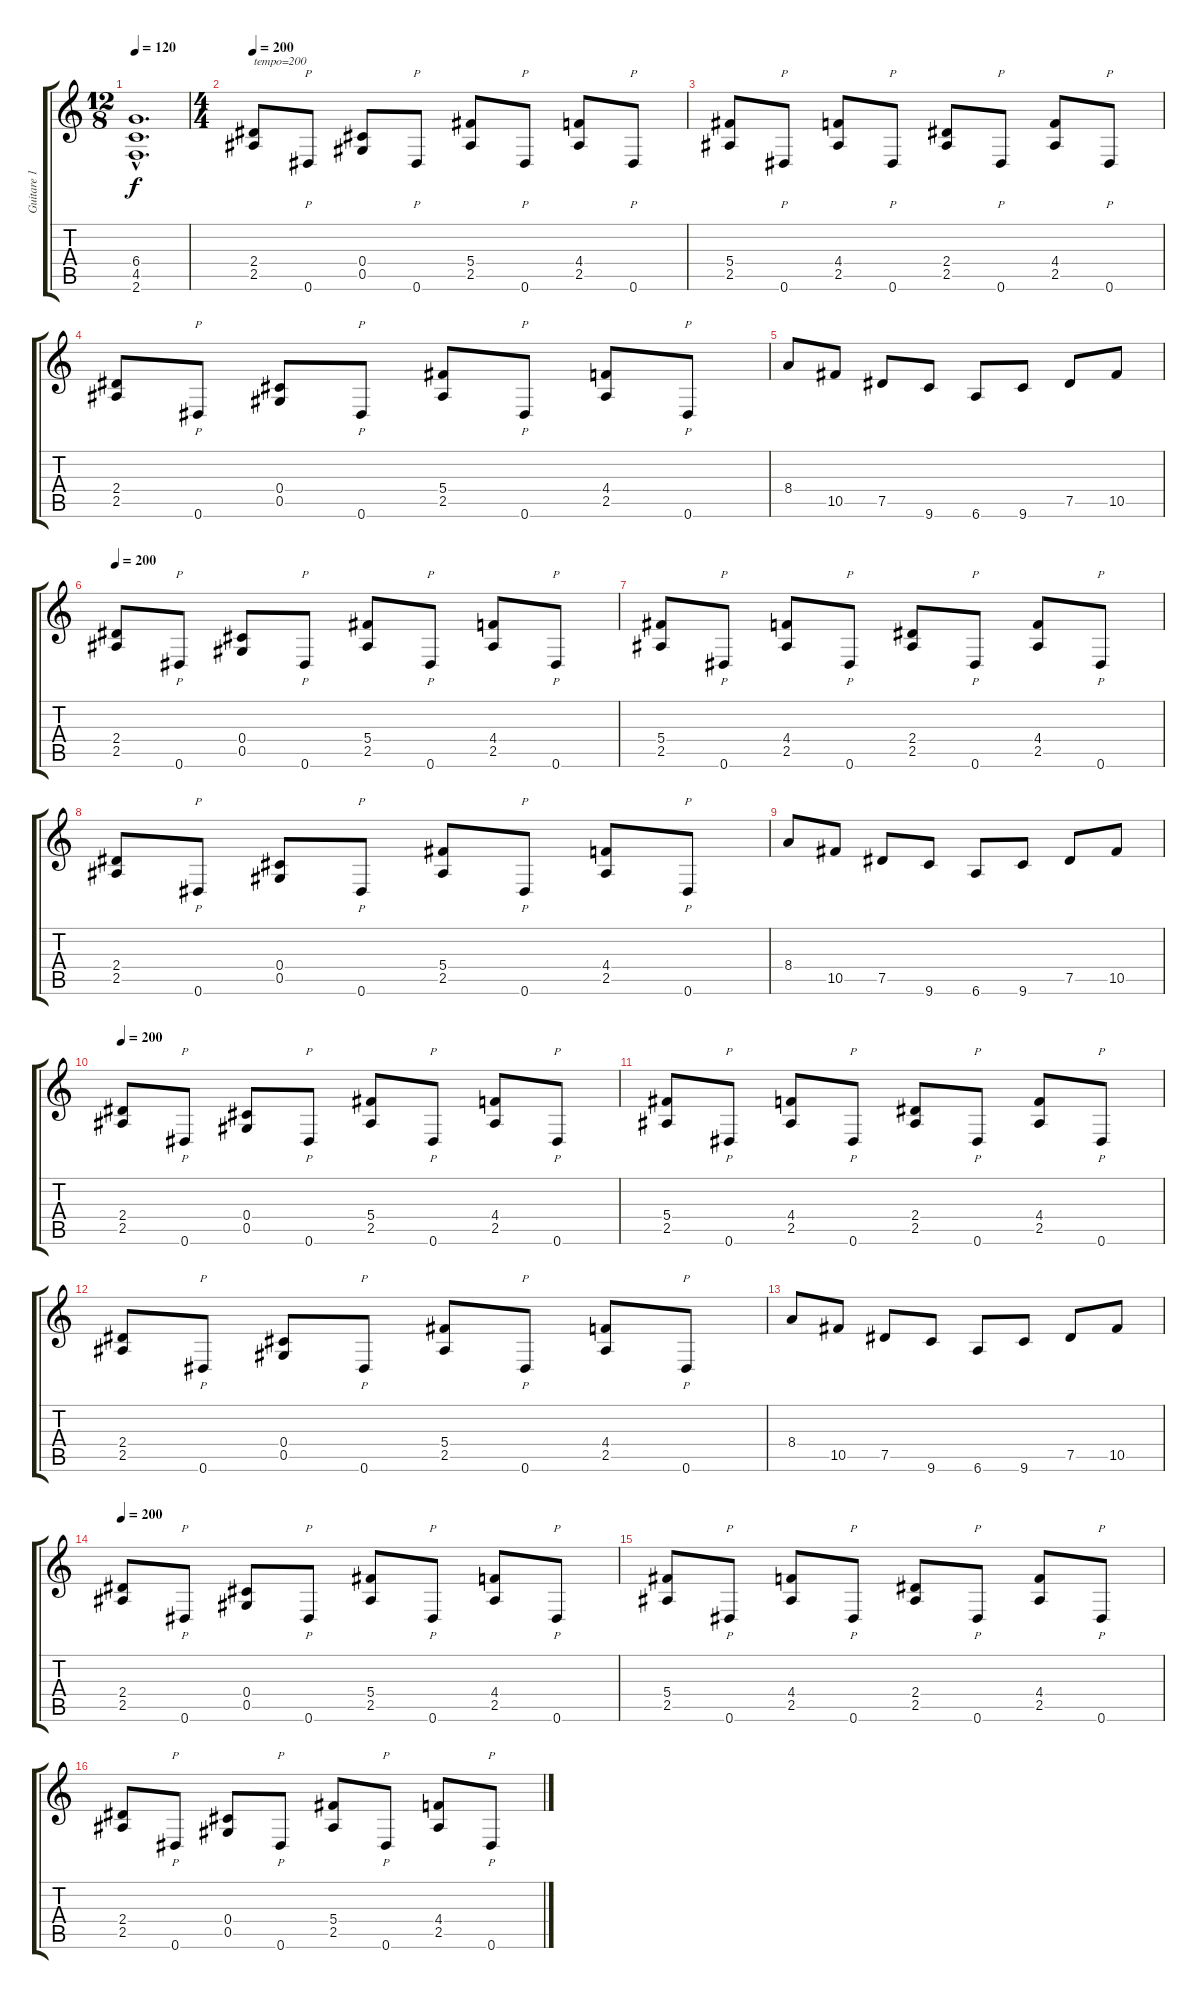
\track ("Guitare 1" "Guitare 1") {instrument distortionguitar}
\staff {score tabs}
\tuning (Eb4 Bb3 Gb3 Db3 Ab2 Eb2) {hide}
\ts (12 8)
\tempo 120
\clef g2
\ks c
(6.4{hac} 4.5{hac} 2.6{hac}).1{d dy f} |
\ts (4 4)
\tempo 200
(2.4 2.5).8{txt "tempo=200"} 0.6.8{p} (0.4 0.5).8 0.6.8{p} (5.4 2.5).8 0.6.8{p} (4.4 2.5).8 0.6.8{p} |
(5.4 2.5).8 0.6.8{p} (4.4 2.5).8 0.6.8{p} (2.4 2.5).8 0.6.8{p} (4.4 2.5).8 0.6.8{p} |
(2.4 2.5).8 0.6.8{p} (0.4 0.5).8 0.6.8{p} (5.4 2.5).8 0.6.8{p} (4.4 2.5).8 0.6.8{p} |
8.4.8 10.5.8 7.5.8 9.6.8 6.6.8 9.6.8 7.5.8 10.5.8 |
\tempo 200
(2.4 2.5).8 0.6.8{p} (0.4 0.5).8 0.6.8{p} (5.4 2.5).8 0.6.8{p} (4.4 2.5).8 0.6.8{p} |
(5.4 2.5).8 0.6.8{p} (4.4 2.5).8 0.6.8{p} (2.4 2.5).8 0.6.8{p} (4.4 2.5).8 0.6.8{p} |
(2.4 2.5).8 0.6.8{p} (0.4 0.5).8 0.6.8{p} (5.4 2.5).8 0.6.8{p} (4.4 2.5).8 0.6.8{p} |
8.4.8 10.5.8 7.5.8 9.6.8 6.6.8 9.6.8 7.5.8 10.5.8 |
\tempo 200
(2.4 2.5).8 0.6.8{p} (0.4 0.5).8 0.6.8{p} (5.4 2.5).8 0.6.8{p} (4.4 2.5).8 0.6.8{p} |
(5.4 2.5).8 0.6.8{p} (4.4 2.5).8 0.6.8{p} (2.4 2.5).8 0.6.8{p} (4.4 2.5).8 0.6.8{p} |
(2.4 2.5).8 0.6.8{p} (0.4 0.5).8 0.6.8{p} (5.4 2.5).8 0.6.8{p} (4.4 2.5).8 0.6.8{p} |
8.4.8 10.5.8 7.5.8 9.6.8 6.6.8 9.6.8 7.5.8 10.5.8 |
\tempo 200
(2.4 2.5).8 0.6.8{p} (0.4 0.5).8 0.6.8{p} (5.4 2.5).8 0.6.8{p} (4.4 2.5).8 0.6.8{p} |
(5.4 2.5).8 0.6.8{p} (4.4 2.5).8 0.6.8{p} (2.4 2.5).8 0.6.8{p} (4.4 2.5).8 0.6.8{p} |
(2.4 2.5).8 0.6.8{p} (0.4 0.5).8 0.6.8{p} (5.4 2.5).8 0.6.8{p} (4.4 2.5).8 0.6.8{p}
